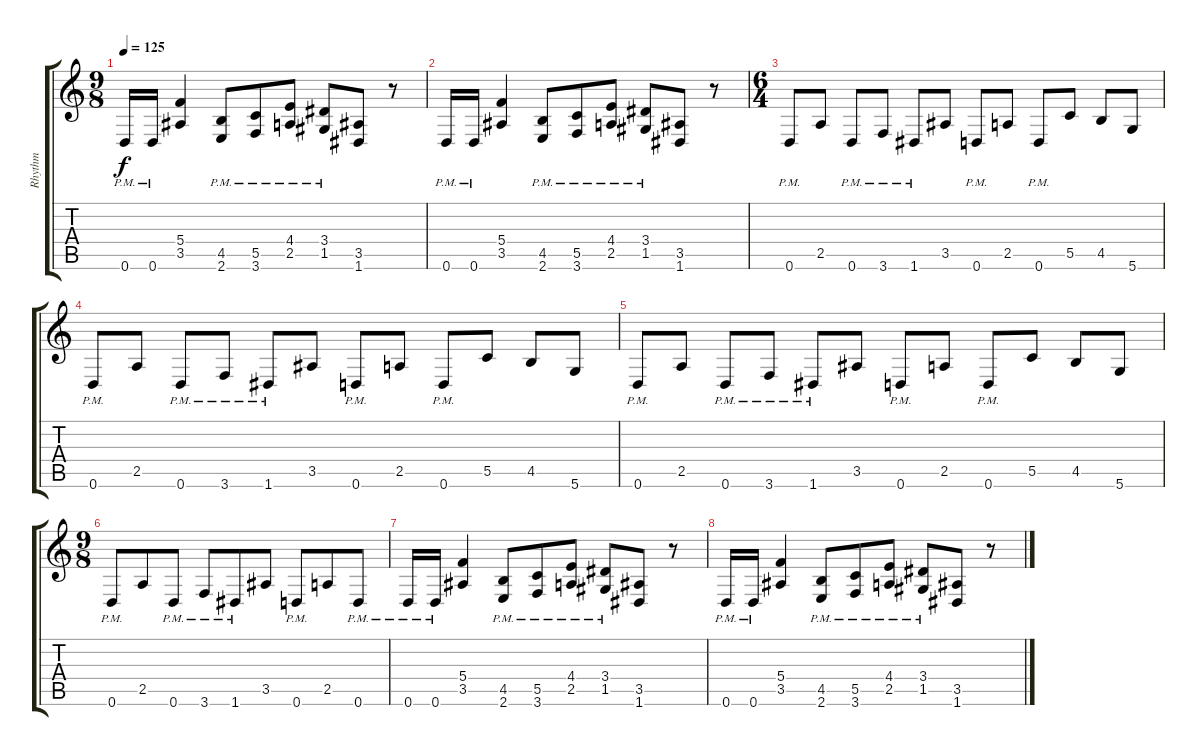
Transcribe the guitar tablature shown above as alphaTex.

\track ("Rhythm" "Rhythm") {instrument overdrivenguitar}
\staff {score tabs}
\tuning (D4 A3 F3 C3 G2 D2) {hide}
\ts (9 8)
\tempo 125
\clef g2
\ks c
0.6{pm}.16{dy f} 0.6{pm}.16 (5.4 3.5).4 (4.5{pm} 2.6{pm}).8 (5.5{pm} 3.6{pm}).8 (4.4{pm} 2.5{pm}).8 (3.4{pm} 1.5{pm}).8 (3.5 1.6).8 r.8 |
0.6{pm}.16 0.6{pm}.16 (5.4 3.5).4 (4.5{pm} 2.6{pm}).8 (5.5{pm} 3.6{pm}).8 (4.4{pm} 2.5{pm}).8 (3.4{pm} 1.5{pm}).8 (3.5 1.6).8 r.8 |
\ts (6 4)
0.6{pm}.8 2.5.8 0.6{pm}.8 3.6{pm}.8 1.6{pm}.8 3.5.8 0.6{pm}.8 2.5.8 0.6{pm}.8 5.5.8 4.5.8 5.6.8 |
0.6{pm}.8 2.5.8 0.6{pm}.8 3.6{pm}.8 1.6{pm}.8 3.5.8 0.6{pm}.8 2.5.8 0.6{pm}.8 5.5.8 4.5.8 5.6.8 |
0.6{pm}.8 2.5.8 0.6{pm}.8 3.6{pm}.8 1.6{pm}.8 3.5.8 0.6{pm}.8 2.5.8 0.6{pm}.8 5.5.8 4.5.8 5.6.8 |
\ts (9 8)
0.6{pm}.8 2.5.8 0.6{pm}.8 3.6{pm}.8 1.6{pm}.8 3.5.8 0.6{pm}.8 2.5.8 0.6{pm}.8 |
0.6{pm}.16 0.6{pm}.16 (5.4 3.5).4 (4.5{pm} 2.6{pm}).8 (5.5{pm} 3.6{pm}).8 (4.4{pm} 2.5{pm}).8 (3.4{pm} 1.5{pm}).8 (3.5 1.6).8 r.8 |
0.6{pm}.16 0.6{pm}.16 (5.4 3.5).4 (4.5{pm} 2.6{pm}).8 (5.5{pm} 3.6{pm}).8 (4.4{pm} 2.5{pm}).8 (3.4{pm} 1.5{pm}).8 (3.5 1.6).8 r.8
